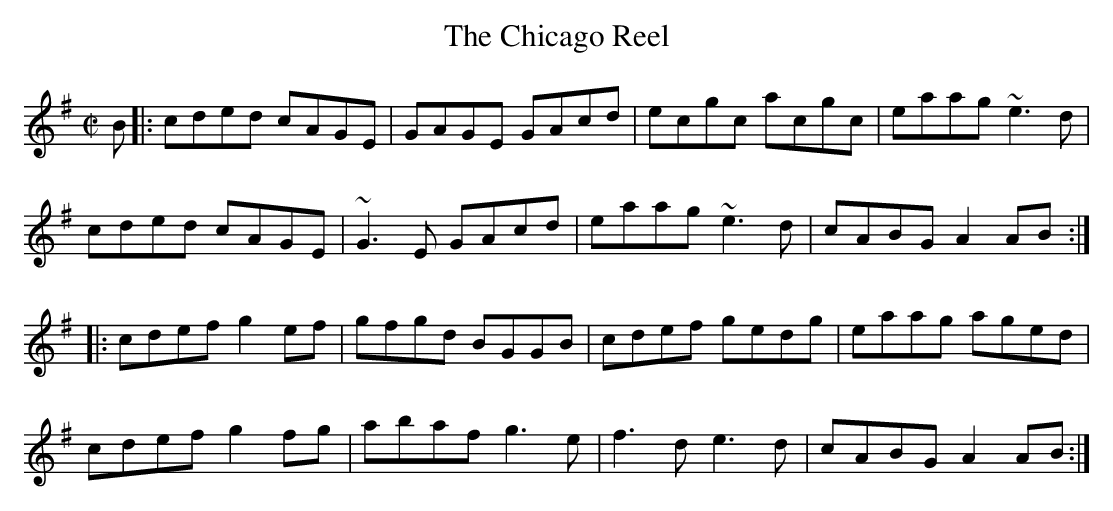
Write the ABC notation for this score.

X:1
T:Chicago Reel, The
M:C|
L:1/8
K:ADor
B |:\
cded cAGE | GAGE GAcd | ecgc acgc | eaag ~e3d |
cded cAGE | ~G3E GAcd | eaag ~e3d | cABG A2AB :|
|:\
cdef g2ef | gfgd BGGB | cdef gedg | eaag aged |
cdef g2fg | abaf g3e | f3d e3d | cABG A2AB :|]
